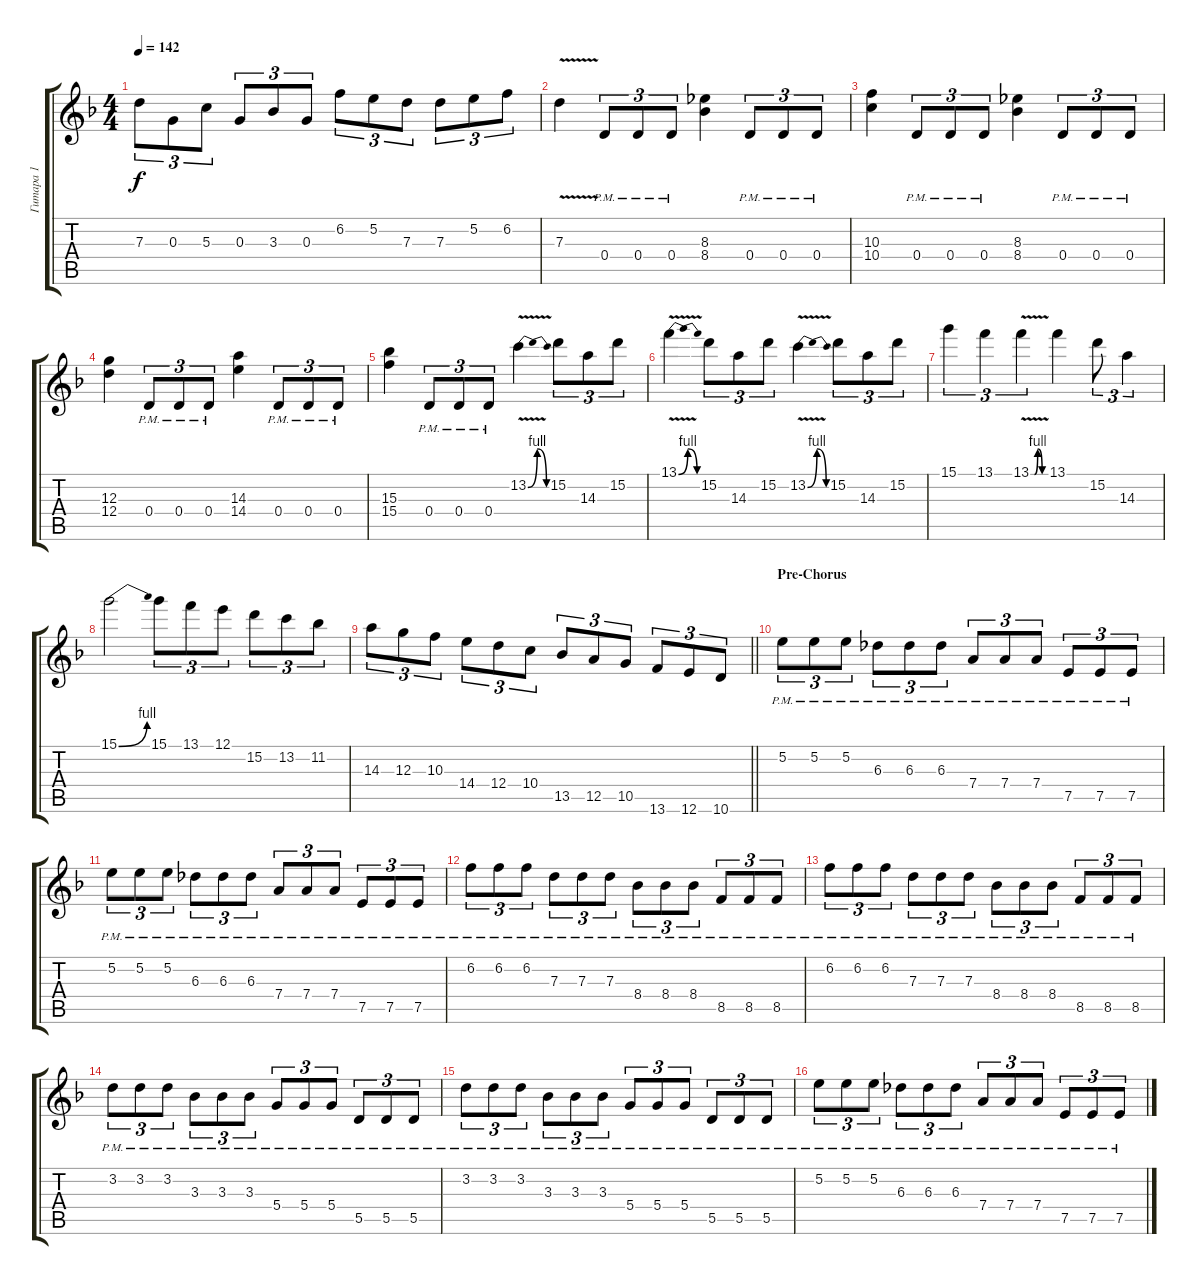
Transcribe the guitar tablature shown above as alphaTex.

\track ("Гитара 1" "Гитара 1") {instrument distortionguitar}
\staff {score tabs}
\tuning (E4 B3 G3 D3 A2 E2) {hide}
\ts (4 4)
\tempo 142
\clef g2
\ks dminor
7.3.8{tu (3 2) dy f} 0.3.8{tu (3 2)} 5.3.8{tu (3 2)} 0.3.8{tu (3 2)} 3.3.8{tu (3 2)} 0.3.8{tu (3 2)} 6.2.8{tu (3 2)} 5.2.8{tu (3 2)} 7.3.8{tu (3 2)} 7.3.8{tu (3 2)} 5.2.8{tu (3 2)} 6.2.8{tu (3 2)} |
7.3{v}.4 0.4{pm}.8{tu (3 2)} 0.4{pm}.8{tu (3 2)} 0.4{pm}.8{tu (3 2)} (8.3 8.4).4 0.4{pm}.8{tu (3 2)} 0.4{pm}.8{tu (3 2)} 0.4{pm}.8{tu (3 2)} |
(10.3 10.4).4 0.4{pm}.8{tu (3 2)} 0.4{pm}.8{tu (3 2)} 0.4{pm}.8{tu (3 2)} (8.3 8.4).4 0.4{pm}.8{tu (3 2)} 0.4{pm}.8{tu (3 2)} 0.4{pm}.8{tu (3 2)} |
(12.3 12.4).4 0.4{pm}.8{tu (3 2)} 0.4{pm}.8{tu (3 2)} 0.4{pm}.8{tu (3 2)} (14.3 14.4).4 0.4{pm}.8{tu (3 2)} 0.4{pm}.8{tu (3 2)} 0.4{pm}.8{tu (3 2)} |
(15.3 15.4).4 0.4{pm}.8{tu (3 2)} 0.4{pm}.8{tu (3 2)} 0.4{pm}.8{tu (3 2)} 13.2{be (bendrelease 0 0 15 4 51 4 60 0) v}.4 15.2.8{tu (3 2)} 14.3.8{tu (3 2)} 15.2.8{tu (3 2)} |
13.1{be (bendrelease 0 0 15 4 50 4 60 0) v}.4 15.2.8{tu (3 2)} 14.3.8{tu (3 2)} 15.2.8{tu (3 2)} 13.2{be (bendrelease 0 0 15 4 47 4 60 0) v}.4 15.2.8{tu (3 2)} 14.3.8{tu (3 2)} 15.2.8{tu (3 2)} |
15.1.4{tu (3 2)} 13.1.4{tu (3 2)} 13.1{be (custom 0 0 15 0 28 4 46 0 60 0) v}.4{tu (3 2)} 13.1.4 15.2.8{tu (3 2)} 14.3.4{tu (3 2)} |
15.1{be (bend 0 0 60 4)}.2 15.1.8{tu (3 2)} 13.1.8{tu (3 2)} 12.1.8{tu (3 2)} 15.2.8{tu (3 2)} 13.2.8{tu (3 2)} 11.2.8{tu (3 2)} |
\barLineRight lightlight
14.3.8{tu (3 2)} 12.3.8{tu (3 2)} 10.3.8{tu (3 2)} 14.4.8{tu (3 2)} 12.4.8{tu (3 2)} 10.4.8{tu (3 2)} 13.5.8{tu (3 2)} 12.5.8{tu (3 2)} 10.5.8{tu (3 2)} 13.6.8{tu (3 2)} 12.6.8{tu (3 2)} 10.6.8{tu (3 2)} |
\section ("" "Pre-Chorus")
5.2{pm}.8{tu (3 2) volume 8} 5.2{pm}.8{tu (3 2)} 5.2{pm}.8{tu (3 2)} 6.3{pm}.8{tu (3 2)} 6.3{pm}.8{tu (3 2)} 6.3{pm}.8{tu (3 2)} 7.4{pm}.8{tu (3 2)} 7.4{pm}.8{tu (3 2)} 7.4{pm}.8{tu (3 2)} 7.5{pm}.8{tu (3 2)} 7.5{pm}.8{tu (3 2)} 7.5{pm}.8{tu (3 2)} |
5.2{pm}.8{tu (3 2)} 5.2{pm}.8{tu (3 2)} 5.2{pm}.8{tu (3 2)} 6.3{pm}.8{tu (3 2)} 6.3{pm}.8{tu (3 2)} 6.3{pm}.8{tu (3 2)} 7.4{pm}.8{tu (3 2)} 7.4{pm}.8{tu (3 2)} 7.4{pm}.8{tu (3 2)} 7.5{pm}.8{tu (3 2)} 7.5{pm}.8{tu (3 2)} 7.5{pm}.8{tu (3 2)} |
6.2{pm}.8{tu (3 2)} 6.2{pm}.8{tu (3 2)} 6.2{pm}.8{tu (3 2)} 7.3{pm}.8{tu (3 2)} 7.3{pm}.8{tu (3 2)} 7.3{pm}.8{tu (3 2)} 8.4{pm}.8{tu (3 2)} 8.4{pm}.8{tu (3 2)} 8.4{pm}.8{tu (3 2)} 8.5{pm}.8{tu (3 2)} 8.5{pm}.8{tu (3 2)} 8.5{pm}.8{tu (3 2)} |
6.2{pm}.8{tu (3 2)} 6.2{pm}.8{tu (3 2)} 6.2{pm}.8{tu (3 2)} 7.3{pm}.8{tu (3 2)} 7.3{pm}.8{tu (3 2)} 7.3{pm}.8{tu (3 2)} 8.4{pm}.8{tu (3 2)} 8.4{pm}.8{tu (3 2)} 8.4{pm}.8{tu (3 2)} 8.5{pm}.8{tu (3 2)} 8.5{pm}.8{tu (3 2)} 8.5{pm}.8{tu (3 2)} |
3.2{pm}.8{tu (3 2)} 3.2{pm}.8{tu (3 2)} 3.2{pm}.8{tu (3 2)} 3.3{pm}.8{tu (3 2)} 3.3{pm}.8{tu (3 2)} 3.3{pm}.8{tu (3 2)} 5.4{pm}.8{tu (3 2)} 5.4{pm}.8{tu (3 2)} 5.4{pm}.8{tu (3 2)} 5.5{pm}.8{tu (3 2)} 5.5{pm}.8{tu (3 2)} 5.5{pm}.8{tu (3 2)} |
3.2{pm}.8{tu (3 2)} 3.2{pm}.8{tu (3 2)} 3.2{pm}.8{tu (3 2)} 3.3{pm}.8{tu (3 2)} 3.3{pm}.8{tu (3 2)} 3.3{pm}.8{tu (3 2)} 5.4{pm}.8{tu (3 2)} 5.4{pm}.8{tu (3 2)} 5.4{pm}.8{tu (3 2)} 5.5{pm}.8{tu (3 2)} 5.5{pm}.8{tu (3 2)} 5.5{pm}.8{tu (3 2)} |
5.2{pm}.8{tu (3 2)} 5.2{pm}.8{tu (3 2)} 5.2{pm}.8{tu (3 2)} 6.3{pm}.8{tu (3 2)} 6.3{pm}.8{tu (3 2)} 6.3{pm}.8{tu (3 2)} 7.4{pm}.8{tu (3 2)} 7.4{pm}.8{tu (3 2)} 7.4{pm}.8{tu (3 2)} 7.5{pm}.8{tu (3 2)} 7.5{pm}.8{tu (3 2)} 7.5{pm}.8{tu (3 2)}
